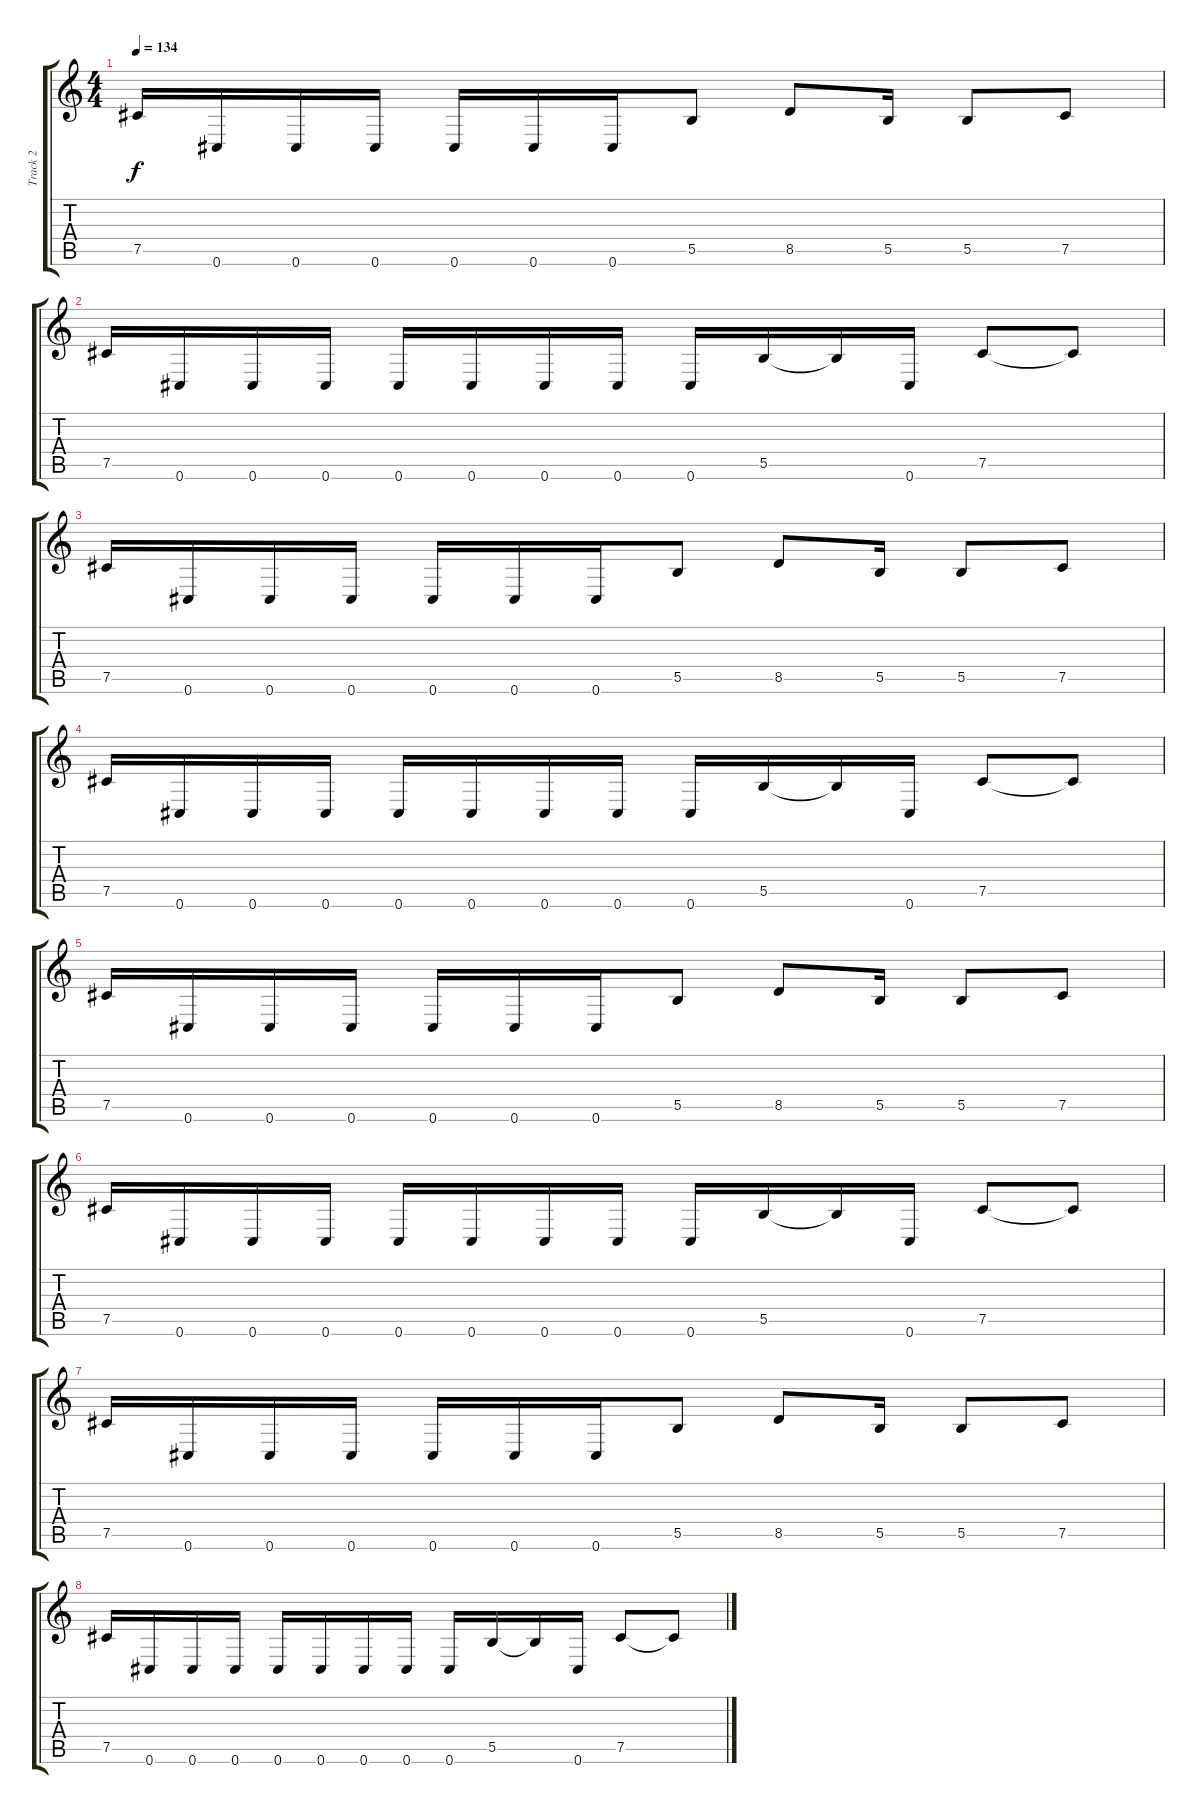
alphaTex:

\track ("Track 2" "Track 2") {instrument distortionguitar}
\staff {score tabs}
\tuning (Db4 Ab3 E3 B2 Gb2 Db2) {hide}
\ts (4 4)
\tempo 134
\clef g2
\ks c
7.5.16{dy f} 0.6.16 0.6.16 0.6.16 0.6.16 0.6.16 0.6.16 5.5.8 8.5.8 5.5.16 5.5.8 7.5.8 |
7.5.16 0.6.16 0.6.16 0.6.16 0.6.16 0.6.16 0.6.16 0.6.16 0.6.16 5.5.16 5.5{t}.16 0.6.16 7.5.8 7.5{t}.8 |
7.5.16 0.6.16 0.6.16 0.6.16 0.6.16 0.6.16 0.6.16 5.5.8 8.5.8 5.5.16 5.5.8 7.5.8 |
7.5.16 0.6.16 0.6.16 0.6.16 0.6.16 0.6.16 0.6.16 0.6.16 0.6.16 5.5.16 5.5{t}.16 0.6.16 7.5.8 7.5{t}.8 |
7.5.16 0.6.16 0.6.16 0.6.16 0.6.16 0.6.16 0.6.16 5.5.8 8.5.8 5.5.16 5.5.8 7.5.8 |
7.5.16 0.6.16 0.6.16 0.6.16 0.6.16 0.6.16 0.6.16 0.6.16 0.6.16 5.5.16 5.5{t}.16 0.6.16 7.5.8 7.5{t}.8 |
7.5.16 0.6.16 0.6.16 0.6.16 0.6.16 0.6.16 0.6.16 5.5.8 8.5.8 5.5.16 5.5.8 7.5.8 |
7.5.16 0.6.16 0.6.16 0.6.16 0.6.16 0.6.16 0.6.16 0.6.16 0.6.16 5.5.16 5.5{t}.16 0.6.16 7.5.8 7.5{t}.8
